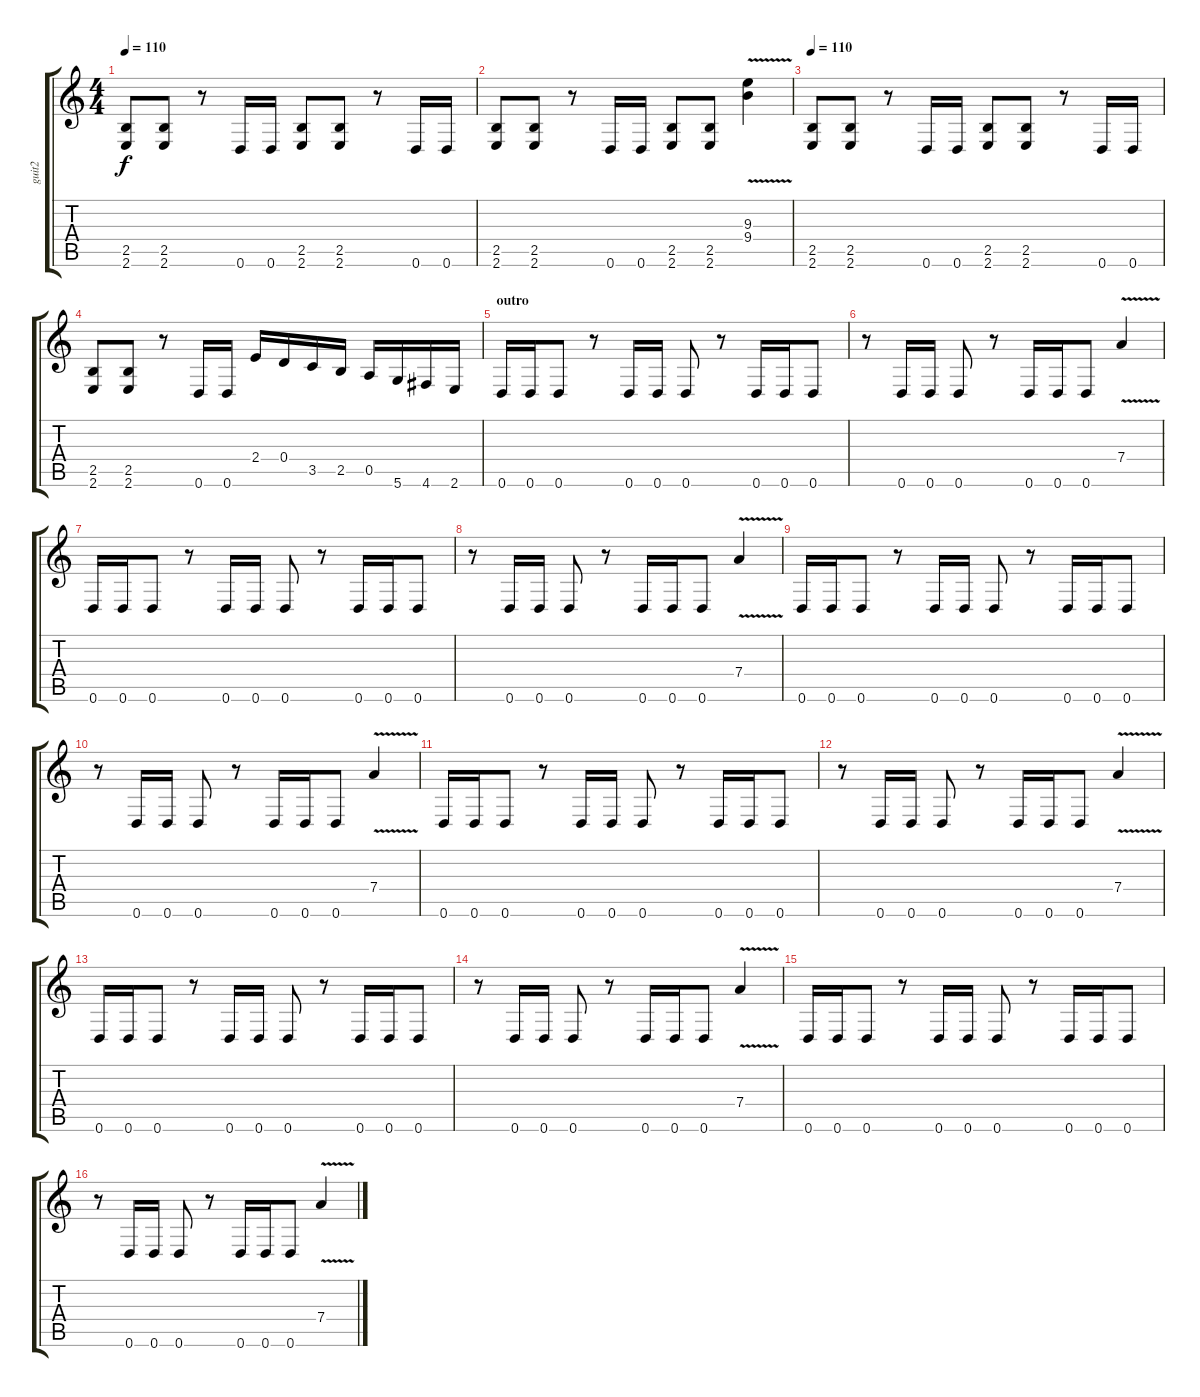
\track ("guit2" "guit2") {instrument distortionguitar}
\staff {score tabs}
\tuning (E4 B3 G3 D3 A2 D2) {hide}
\ts (4 4)
\tempo 110
\clef g2
\ks c
(2.5 2.6).8{dy f} (2.5 2.6).8 r.8 0.6.16 0.6.16 (2.5 2.6).8 (2.5 2.6).8 r.8 0.6.16 0.6.16 |
(2.5 2.6).8 (2.5 2.6).8 r.8 0.6.16 0.6.16 (2.5 2.6).8 (2.5 2.6).8 (9.3{v} 9.4{v}).4 |
\tempo 110
(2.5 2.6).8 (2.5 2.6).8 r.8 0.6.16 0.6.16 (2.5 2.6).8 (2.5 2.6).8 r.8 0.6.16 0.6.16 |
(2.5 2.6).8 (2.5 2.6).8 r.8 0.6.16 0.6.16 2.4.16 0.4.16 3.5.16 2.5.16 0.5.16 5.6.16 4.6.16 2.6.16 |
\section ("" "outro")
0.6.16 0.6.16 0.6.8 r.8 0.6.16 0.6.16 0.6.8 r.8 0.6.16 0.6.16 0.6.8 |
r.8 0.6.16 0.6.16 0.6.8 r.8 0.6.16 0.6.16 0.6.8 7.4{v}.4 |
0.6.16 0.6.16 0.6.8 r.8 0.6.16 0.6.16 0.6.8 r.8 0.6.16 0.6.16 0.6.8 |
r.8 0.6.16 0.6.16 0.6.8 r.8 0.6.16 0.6.16 0.6.8 7.4{v}.4 |
0.6.16 0.6.16 0.6.8 r.8 0.6.16 0.6.16 0.6.8 r.8 0.6.16 0.6.16 0.6.8 |
r.8 0.6.16 0.6.16 0.6.8 r.8 0.6.16 0.6.16 0.6.8 7.4{v}.4 |
0.6.16 0.6.16 0.6.8 r.8 0.6.16 0.6.16 0.6.8 r.8 0.6.16 0.6.16 0.6.8 |
r.8 0.6.16 0.6.16 0.6.8 r.8 0.6.16 0.6.16 0.6.8 7.4{v}.4 |
0.6.16 0.6.16 0.6.8 r.8 0.6.16 0.6.16 0.6.8 r.8 0.6.16 0.6.16 0.6.8 |
r.8 0.6.16 0.6.16 0.6.8 r.8 0.6.16 0.6.16 0.6.8 7.4{v}.4 |
0.6.16 0.6.16 0.6.8 r.8 0.6.16 0.6.16 0.6.8 r.8 0.6.16 0.6.16 0.6.8 |
r.8 0.6.16 0.6.16 0.6.8 r.8 0.6.16 0.6.16 0.6.8 7.4{v}.4
